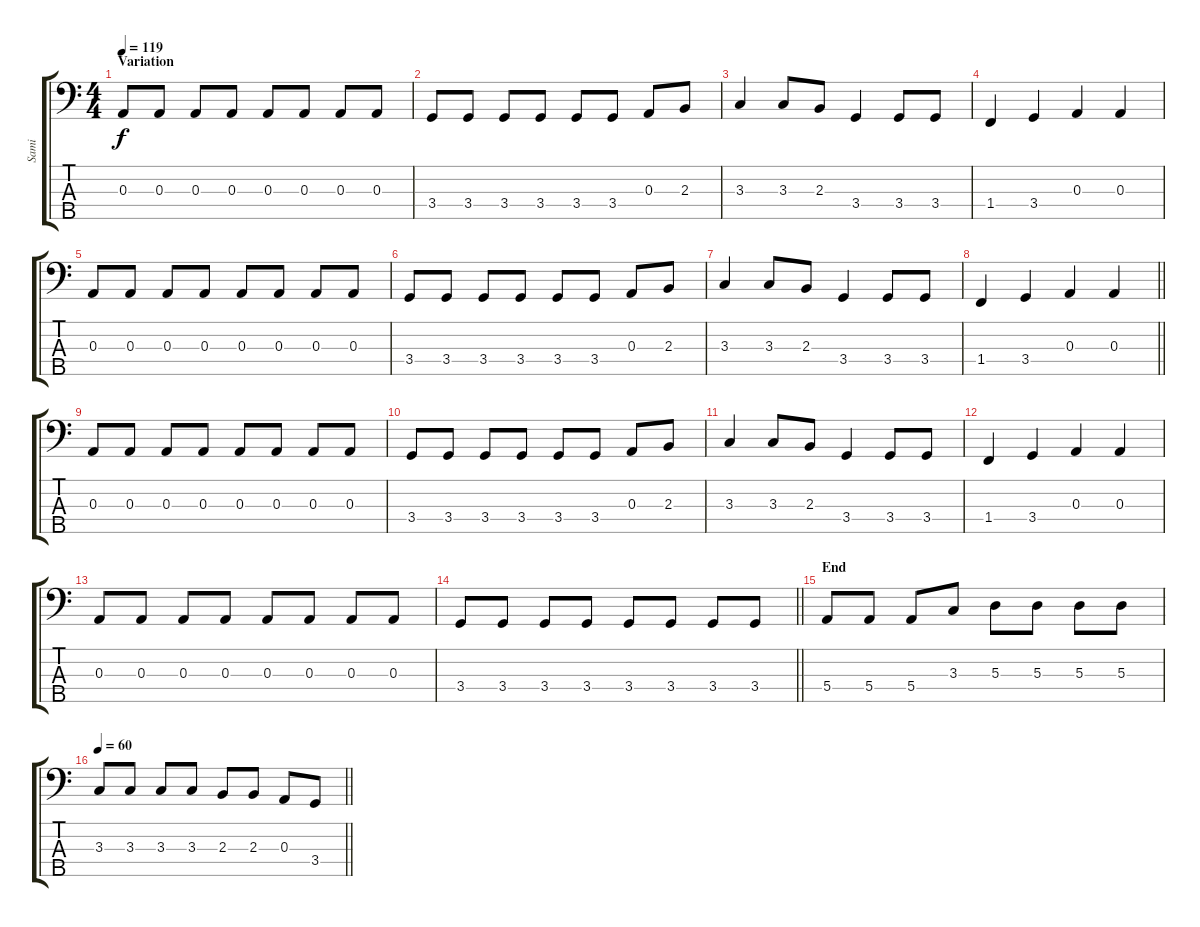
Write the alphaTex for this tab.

\track ("Sami" "Sami") {instrument electricbassfinger}
\staff {score tabs}
\tuning (G2 D2 A1 E1 B0) {hide}
\ts (4 4)
\section ("" "Variation")
\tempo 119
\clef f4
\ks c
0.3.8{dy f volume 15} 0.3.8 0.3.8 0.3.8 0.3.8 0.3.8 0.3.8 0.3.8 |
3.4.8 3.4.8 3.4.8 3.4.8 3.4.8 3.4.8 0.3.8 2.3.8 |
3.3.4 3.3.8 2.3.8 3.4.4 3.4.8 3.4.8 |
1.4.4 3.4.4 0.3.4 0.3.4 |
0.3.8 0.3.8 0.3.8 0.3.8 0.3.8 0.3.8 0.3.8 0.3.8 |
3.4.8 3.4.8 3.4.8 3.4.8 3.4.8 3.4.8 0.3.8 2.3.8 |
3.3.4 3.3.8 2.3.8 3.4.4 3.4.8 3.4.8 |
\barLineRight lightlight
1.4.4 3.4.4 0.3.4 0.3.4 |
\section ("" "")
0.3.8 0.3.8 0.3.8 0.3.8 0.3.8 0.3.8 0.3.8 0.3.8 |
3.4.8 3.4.8 3.4.8 3.4.8 3.4.8 3.4.8 0.3.8 2.3.8 |
3.3.4 3.3.8 2.3.8 3.4.4 3.4.8 3.4.8 |
1.4.4 3.4.4 0.3.4 0.3.4 |
0.3.8 0.3.8 0.3.8 0.3.8 0.3.8 0.3.8 0.3.8 0.3.8 |
\barLineRight lightlight
3.4.8 3.4.8 3.4.8 3.4.8 3.4.8 3.4.8 3.4.8 3.4.8 |
\section ("" "End")
5.4.8 5.4.8 5.4.8 3.3.8 5.3.8 5.3.8 5.3.8 5.3.8 |
\tempo 60
\barLineRight lightlight
3.3.8 3.3.8 3.3.8 3.3.8 2.3.8 2.3.8 0.3.8 3.4.8
